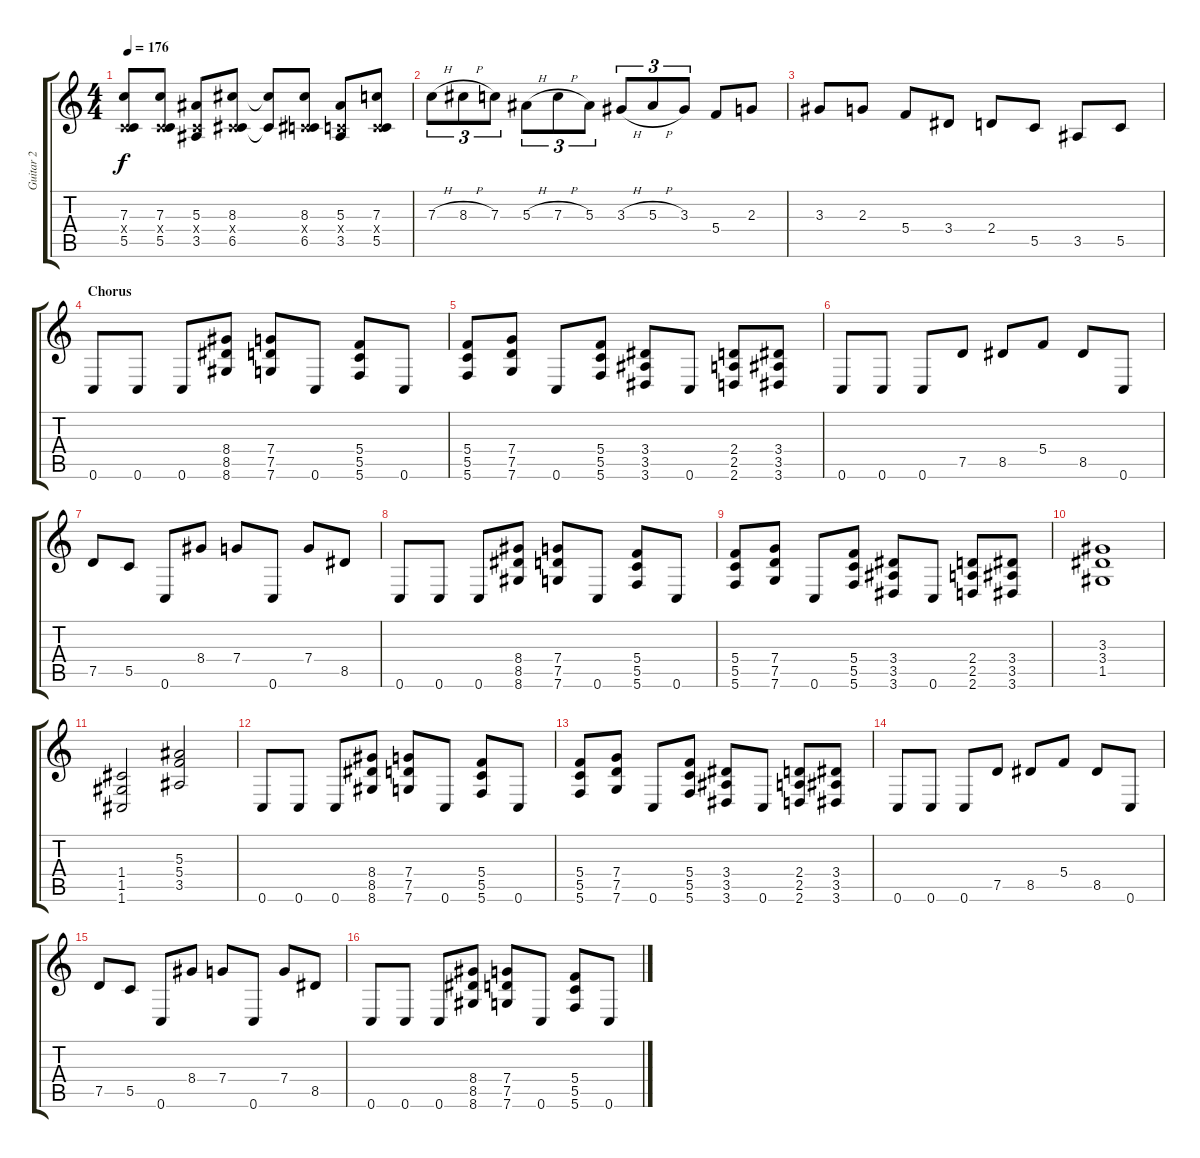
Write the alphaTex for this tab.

\track ("Guitar 2" "Guitar 2") {instrument distortionguitar}
\staff {score tabs}
\tuning (D4 A3 F3 C3 G2 C2) {hide}
\ts (4 4)
\tempo 176
\clef g2
\ks c
(7.3 0.4{x} 5.5).8{dy f} (7.3 0.4{x} 5.5).8 (5.3 0.4{x} 3.5).8 (8.3 0.4{x} 6.5).8 (8.3{t} 6.5{t}).8 (8.3 0.4{x} 6.5).8 (5.3 0.4{x} 3.5).8 (7.3 0.4{x} 5.5).8 |
7.3{h}.8{tu (3 2)} 8.3{h}.8{tu (3 2)} 7.3.8{tu (3 2)} 5.3{h}.8{tu (3 2)} 7.3{h}.8{tu (3 2)} 5.3.8{tu (3 2)} 3.3{h}.8{tu (3 2)} 5.3{h}.8{tu (3 2)} 3.3.8{tu (3 2)} 5.4.8 2.3.8 |
3.3.8 2.3.8 5.4.8 3.4.8 2.4.8 5.5.8 3.5.8 5.5.8 |
\section ("" "Chorus")
0.6.8 0.6.8 0.6.8 (8.4 8.5 8.6).8 (7.4 7.5 7.6).8 0.6.8 (5.4 5.5 5.6).8 0.6.8 |
(5.4 5.5 5.6).8 (7.4 7.5 7.6).8 0.6.8 (5.4 5.5 5.6).8 (3.4 3.5 3.6).8 0.6.8 (2.4 2.5 2.6).8 (3.4 3.5 3.6).8 |
0.6.8 0.6.8 0.6.8 7.5.8 8.5.8 5.4.8 8.5.8 0.6.8 |
7.5.8 5.5.8 0.6.8 8.4.8 7.4.8 0.6.8 7.4.8 8.5.8 |
0.6.8 0.6.8 0.6.8 (8.4 8.5 8.6).8 (7.4 7.5 7.6).8 0.6.8 (5.4 5.5 5.6).8 0.6.8 |
(5.4 5.5 5.6).8 (7.4 7.5 7.6).8 0.6.8 (5.4 5.5 5.6).8 (3.4 3.5 3.6).8 0.6.8 (2.4 2.5 2.6).8 (3.4 3.5 3.6).8 |
(3.3 3.4 1.5).1 |
(1.4 1.5 1.6).2 (5.3 5.4 3.5).2 |
0.6.8 0.6.8 0.6.8 (8.4 8.5 8.6).8 (7.4 7.5 7.6).8 0.6.8 (5.4 5.5 5.6).8 0.6.8 |
(5.4 5.5 5.6).8 (7.4 7.5 7.6).8 0.6.8 (5.4 5.5 5.6).8 (3.4 3.5 3.6).8 0.6.8 (2.4 2.5 2.6).8 (3.4 3.5 3.6).8 |
0.6.8 0.6.8 0.6.8 7.5.8 8.5.8 5.4.8 8.5.8 0.6.8 |
7.5.8 5.5.8 0.6.8 8.4.8 7.4.8 0.6.8 7.4.8 8.5.8 |
0.6.8 0.6.8 0.6.8 (8.4 8.5 8.6).8 (7.4 7.5 7.6).8 0.6.8 (5.4 5.5 5.6).8 0.6.8
